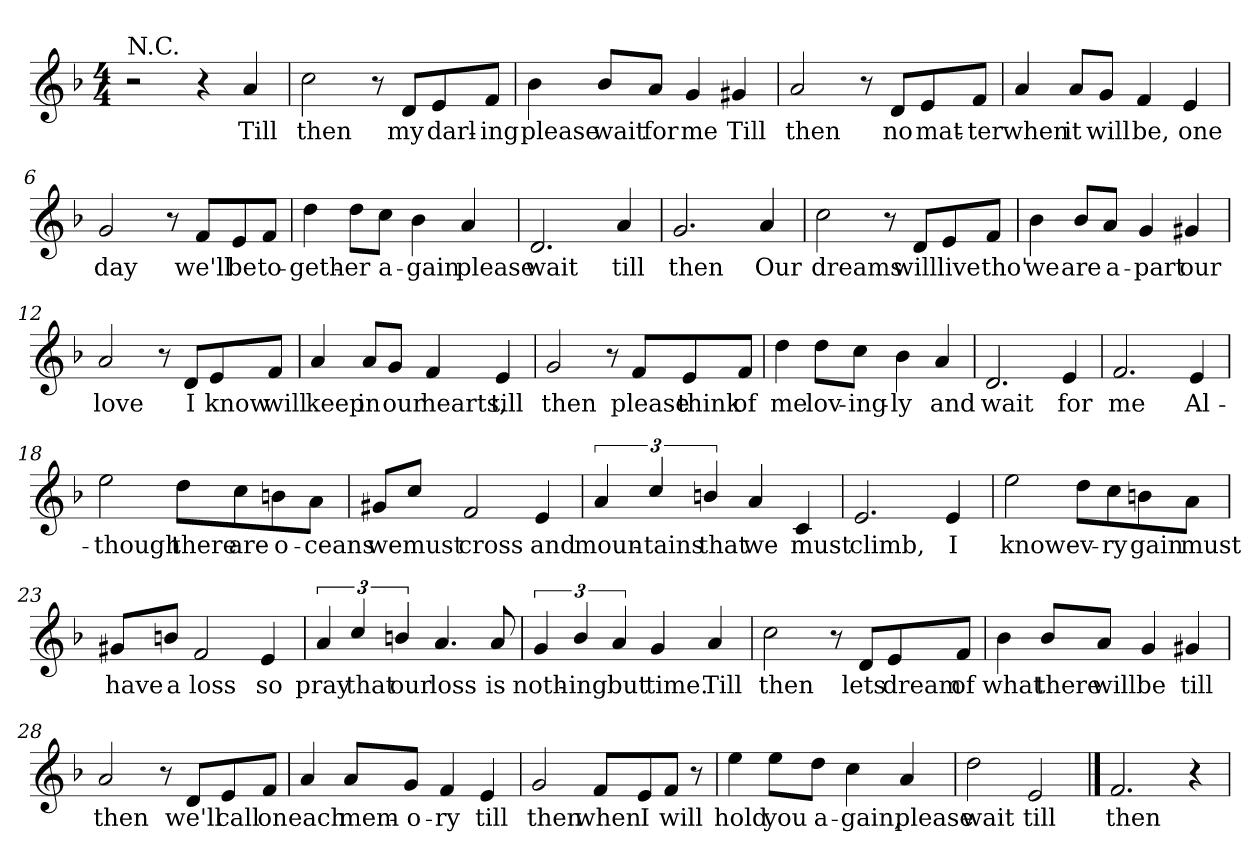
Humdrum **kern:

**kern	**text
*part1	*part1
*staff1	*staff1
*clefG2	*
*k[b-]	*
*F:	*
*M4/4	*
=1	=1
!LO:TX:a:t=N.C.	!
2r	.
4r	.
4a/	Till
=2	=2
2cc\	then
8r	.
8d/L	my
8e/	darl-
8f/J	-ing
=3	=3
4b-\	please
8b-/L	wait
8a/J	for
4g/	me
4g#X/	Till
=4	=4
2a/	then
8r	.
8d/L	no
8e/	mat-
8f/J	-ter
!!LO:LB:g=z
=5	=5
4a/	when
8a/L	it
8g/J	will
4f/	be,
4e/	one
=6	=6
2g/	day
8r	.
8f/L	we'll
8e/	be
8f/J	to-
=7	=7
4dd\	-geth-
8dd\L	-er
8cc\J	a-
4b-\	-gain
4a/	please
=8	=8
2.d/	wait
4a/	till
!!LO:LB:g=z
=9	=9
2.g/	then
4a/	Our
=10	=10
2cc\	dreams
8r	.
8d/L	will
8e/	live
8f/J	tho'
=11	=11
4b-\	we
8b-/L	are
8a/J	a-
4g/	-part
4g#X/	our
=12	=12
2a/	love
8r	.
8d/L	I
8e/	know
8f/J	will
!!LO:LB:g=z
=13	=13
4a/	keep
8a/L	in
8g/J	our
4f/	hearts,
4e/	till
=14	=14
2g/	then
8r	.
8f/L	please
8e/	think
8f/J	of
=15	=15
4dd\	me
8dd\L	lov-
8cc\J	-ing-
4b-\	-ly
4a/	and
=16	=16
2.d/	wait
4e/	for
!!LO:LB:g=z
=17	=17
2.f/	me
4e/	Al-
=18	=18
2ee\	-though
8dd\L	there
8cc\	are
8bn\	o-
8a\J	-ceans
=19	=19
8g#X/L	we
8cc/J	must
2f/	cross
4e/	and
=20	=20
6a/	moun-
6cc/	-tains
6bn/	that
4a/	we
4c/	must
!!LO:LB:g=z
=21	=21
2.e/	climb,
4e/	I
=22	=22
2ee\	know
8dd\L	ev-
8cc\	-ry
8bn\	gain
8a\J	must
=23	=23
8g#X/L	have
8bn/J	a
2f/	loss
4e/	so
=24	=24
6a/	pray
6cc/	that
6bn/	our
4.a/	loss
8a/	is
!!LO:LB:g=z
=25	=25
6g/	noth-
6b-/	-ing
6a/	but
4g/	time.
4a/	Till
=26	=26
2cc\	then
8r	.
8d/L	lets
8e/	dream
8f/J	of
=27	=27
4b-\	what
8b-/L	there
8a/J	will
4g/	be
4g#X/	till
=28	=28
2a/	then
8r	.
8d/L	we'll
8e/	call
8f/J	on
!!LO:LB:g=z
=29	=29
4a/	each
8a/L	mem-
8g/J	-o-
4f/	-ry
4e/	till
=30	=30
2g/	then
8f/L	when
8e/	I
8f/J	will
8r	.
=31	=31
4ee\	hold
8ee\L	you
8dd\J	a-
4cc\	-gain,
4a/	please
=32	=32
2dd\	wait
2e/	till
==33	==33
2.f/	then
4r	.
=	=
*-	*-
